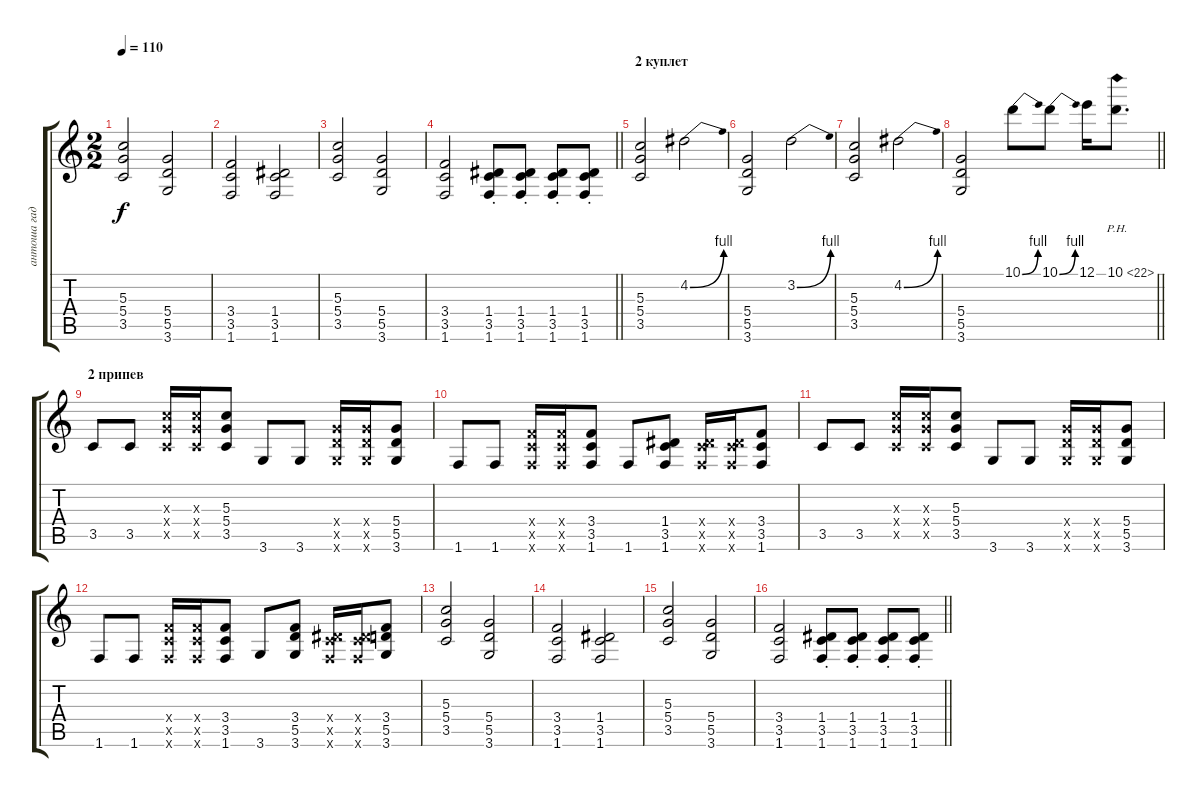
\track ("антоша гад" "антоша гад") {instrument distortionguitar}
\staff {score tabs}
\tuning (E4 B3 G3 D3 A2 E2) {hide}
\ts (2 2)
\tempo 110
\clef g2
\ks c
(5.3 5.4 3.5).2{dy f} (5.4 5.5 3.6).2 |
(3.4 3.5 1.6).2 (1.4 3.5 1.6).2 |
(5.3 5.4 3.5).2 (5.4 5.5 3.6).2 |
\barLineRight lightlight
(3.4 3.5 1.6).2 (1.4 3.5 1.6{st}).8 (1.4 3.5 1.6{st}).8 (1.4 3.5 1.6{st}).8 (1.4 3.5 1.6{st}).8 |
\section ("" "2 куплет")
(5.3 5.4 3.5).2 4.2{be (bend 0 0 60 4)}.2 |
(5.4 5.5 3.6).2 3.2{be (bend 0 0 60 4)}.2 |
(5.3 5.4 3.5).2 4.2{be (bend 0 0 60 4)}.2 |
\barLineRight lightlight
(5.4 5.5 3.6).2 10.1{be (bend 0 0 60 4)}.8 10.1{be (bend 0 0 60 4)}.8 12.1.16 10.1{ph 12}.8{d} |
\section ("" "2 припев")
3.5.8 3.5.8 (5.3{x} 5.4{x} 3.5{x}).16 (5.3{x} 5.4{x} 3.5{x}).16 (5.3 5.4 3.5).8 3.6.8 3.6.8 (5.4{x} 5.5{x} 3.6{x}).16 (5.4{x} 5.5{x} 3.6{x}).16 (5.4 5.5 3.6).8 |
1.6.8 1.6.8 (3.4{x} 3.5{x} 1.6{x}).16 (3.4{x} 3.5{x} 1.6{x}).16 (3.4 3.5 1.6).8 1.6.8 (1.4 3.5 1.6).8 (1.4{x} 3.5{x} 1.6{x}).16 (1.4{x} 3.5{x} 1.6{x}).16 (3.4 3.5 1.6).8 |
3.5.8 3.5.8 (5.3{x} 5.4{x} 3.5{x}).16 (5.3{x} 5.4{x} 3.5{x}).16 (5.3 5.4 3.5).8 3.6.8 3.6.8 (5.4{x} 5.5{x} 3.6{x}).16 (5.4{x} 5.5{x} 3.6{x}).16 (5.4 5.5 3.6).8 |
1.6.8 1.6.8 (3.4{x} 3.5{x} 1.6{x}).16 (3.4{x} 3.5{x} 1.6{x}).16 (3.4 3.5 1.6).8 3.6.8 (3.4 5.5 3.6).8 (1.4{x} 3.5{x} 1.6{x}).16 (1.4{x} 3.5{x} 1.6{x}).16 (3.4 5.5 3.6).8 |
(5.3 5.4 3.5).2 (5.4 5.5 3.6).2 |
(3.4 3.5 1.6).2 (1.4 3.5 1.6).2 |
(5.3 5.4 3.5).2 (5.4 5.5 3.6).2 |
\barLineRight lightlight
(3.4 3.5 1.6).2 (1.4 3.5 1.6{st}).8 (1.4 3.5 1.6{st}).8 (1.4 3.5 1.6{st}).8 (1.4 3.5 1.6{st}).8
